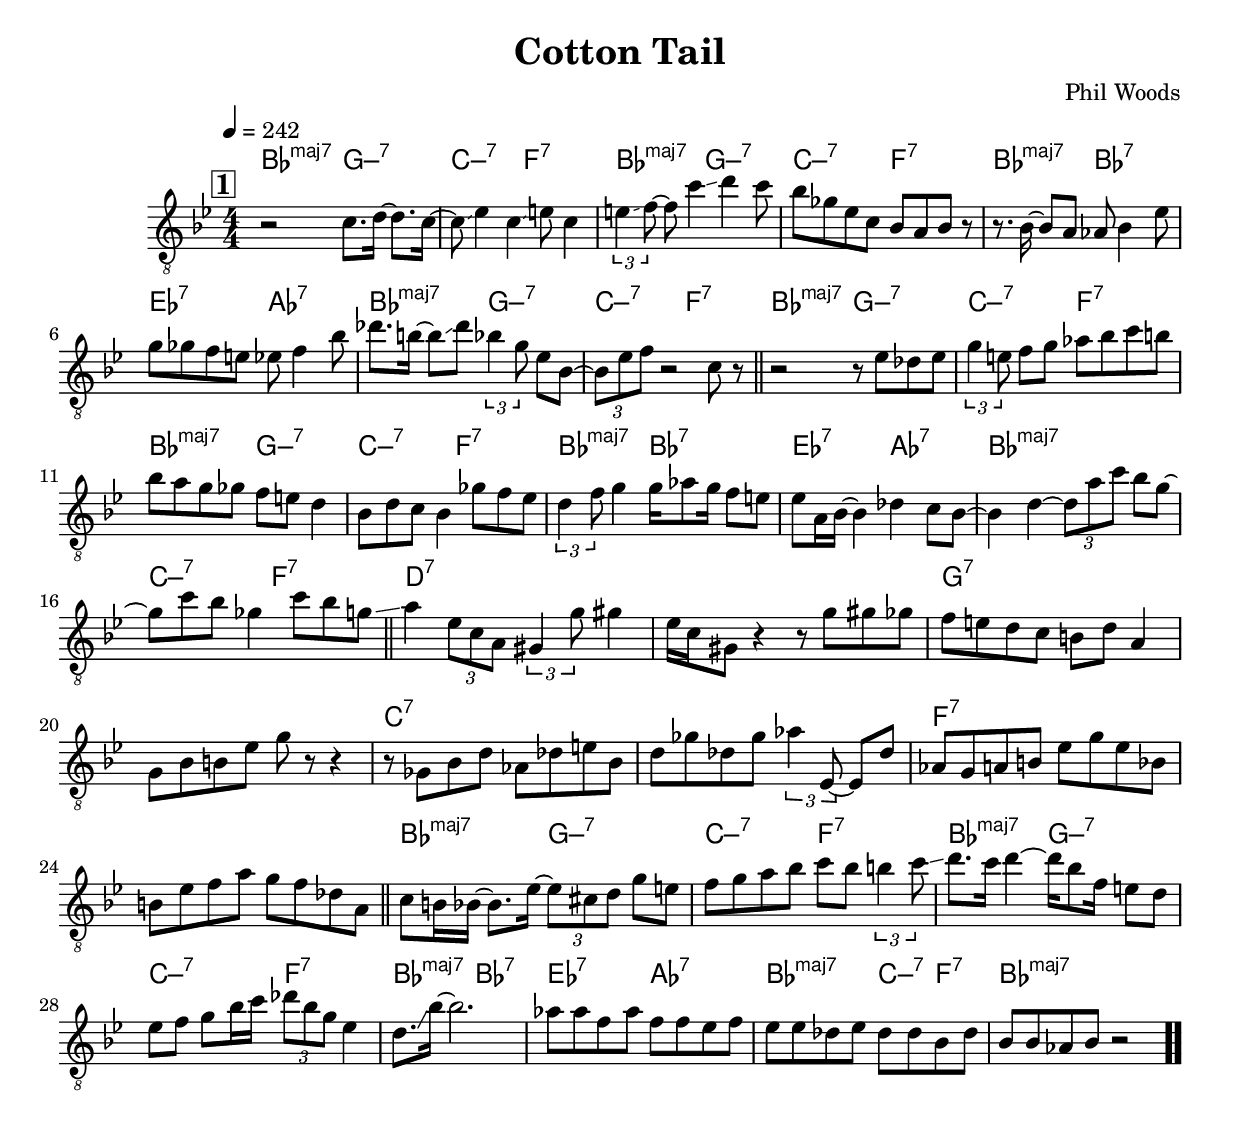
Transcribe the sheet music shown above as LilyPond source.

\version "2.13.2"

#(ly:set-option 'point-and-click #f)

\header {
  title = "Cotton Tail"
  composer = "Phil Woods"
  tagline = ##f
}
global =
{
    \override Staff.TimeSignature #'style = #'()
    \time 4/4
    \clef "treble_8"
    \key bes \major
    \override Rest #'direction = #'0
    \override MultiMeasureRest #'staff-position = #0
}
\score
{
<<
    \transpose c' c'

    \new ChordNames { \chords {
      \set majorSevenSymbol = \markup { "maj7" }
      \set minorChordModifier = \markup { \char ##x2013 }
      
      | bes2:maj g2:min7 | c2:min7 f2:7 | bes2:maj g2:min7 | c2:min7 f2:7 | bes2:maj bes2:7 | es2:7 aes2:7 | bes2:maj g2:min7 | c2:min7 f2:7 
      | bes2:maj g2:min7 | c2:min7 f2:7 | bes2:maj g2:min7 | c2:min7 f2:7 | bes2:maj bes2:7 | es2:7 aes2:7 | bes1:maj | c2:min7 f2:7 
      | d1:7 | s1 | g1:7 | s1 | c1:7 | s1 | f1:7 | s1 
      | bes2:maj g2:min7 | c2:min7 f2:7 | bes2:maj g2:min7 | c2:min7 f2:7 | bes2:maj bes2:7 | es2:7 aes2:7 | bes2:maj c4:min7 f4:7 | bes1:maj|
      }
      }

    \new Staff
    <<
    \transpose c' c'

    {
      \global
  		%\override Score.MetronomeMark #'transparent = ##t
  		%\override Score.MetronomeMark #'stencil = ##f
  		
  		\override HorizontalBracket #'direction = #UP
  		\override HorizontalBracket #'bracket-flare = #'(0 . 0)
  		
  		\override TextSpanner #'dash-fraction = #1.0
  		\override TextSpanner #'bound-details #'left #'text = \markup{ \concat{\draw-line #'(0 . -1.0) \draw-line #'(1.0 . 0) }}
  		\override TextSpanner #'bound-details #'right #'text = \markup{ \concat{ \draw-line #'(1.0 . 0) \draw-line #'(0 . -1.0) }}
          \set Score.markFormatter = #format-mark-box-numbers


      \tempo 4 = 242
      \set Score.currentBarNumber = #1
     
      \bar "||" \mark \default r2 c'8.\glissando  d'16~ d'8. c'16~ 
      | c'8\glissando  es'4 c'4\glissando  e'8 c'4 
      | \tuplet 3/2 {e'4\glissando  f'8~} f'8 c''4\glissando  d''4 c''8 
      | bes'8 ges'8 es'8 c'8 bes8 a8 bes8 r8 
      | r8. bes16~ bes8 a8 aes8 bes4 es'8 
      | g'8 ges'8 f'8 e'8 es'8 f'4 bes'8 
      | des''8. b'16~ b'8\glissando  des''8 \tuplet 3/2 {bes'4 g'8} es'8 bes8~ 
      | \tuplet 3/2 {bes8 es'8 f'8} r2 c'8 r8 
      \bar "||" r2 r8 es'8 des'8 es'8 
      | \tuplet 3/2 {g'4 e'8} f'8 g'8 aes'8 bes'8 c''8 b'8 
      | bes'8 a'8 g'8 ges'8 f'8 e'8 d'4 
      | bes8 d'8 c'8 bes4 ges'8 f'8 es'8 
      | \tuplet 3/2 {d'4 f'8} g'4 g'16\glissando  aes'8 g'16 f'8 e'8 
      | es'8 a16 bes16~ bes4 des'4 c'8 bes8~ 
      | bes4 d'4~ \tuplet 3/2 {d'8 a'8 c''8} bes'8 g'8~ 
      | g'8 c''8 bes'8 ges'4 c''8 bes'8 g'8\glissando  
      \bar "||" a'4 \tuplet 3/2 {es'8 c'8 a8} \tuplet 3/2 {gis4 g'8\glissando } gis'4 
      | es'16 c'16 gis8 r4 r8 g'8 gis'8 ges'8 
      | f'8 e'8 d'8 c'8 b8 d'8 a4 
      | g8 bes8 b8 es'8 g'8 r8 r4 
      | r8 ges8 bes8 d'8 aes8 des'8 e'8 bes8 
      | d'8 ges'8 des'8 ges'8 \tuplet 3/2 {aes'4 es8~} es8 des'8 
      | aes8 g8 a8 b8 es'8 g'8 es'8 bes8 
      | b8 es'8 f'8 a'8 g'8 f'8 des'8 a8 
      \bar "||" c'8 b16 bes16~ bes8. es'16~ \tuplet 3/2 {es'8 cis'8 d'8} g'8 e'8 
      | f'8 g'8 a'8 bes'8 c''8 bes'8 \tuplet 3/2 {b'4 c''8\glissando } 
      | d''8. c''16\glissando  d''4~ d''16 bes'8 f'16 e'8 d'8 
      | es'8 f'8 g'8 bes'16 c''16 \tuplet 3/2 {des''8 bes'8 g'8} es'4 
      | d'8.\glissando  bes'16~ bes'2. 
      | aes'8 aes'8 f'8 aes'8 f'8 f'8 es'8 f'8 
      | es'8 es'8 des'8 es'8 des'8 des'8 bes8 des'8 
      | bes8 bes8 aes8 bes8 r2\bar  ".."
    }
    >>
>>    
}
